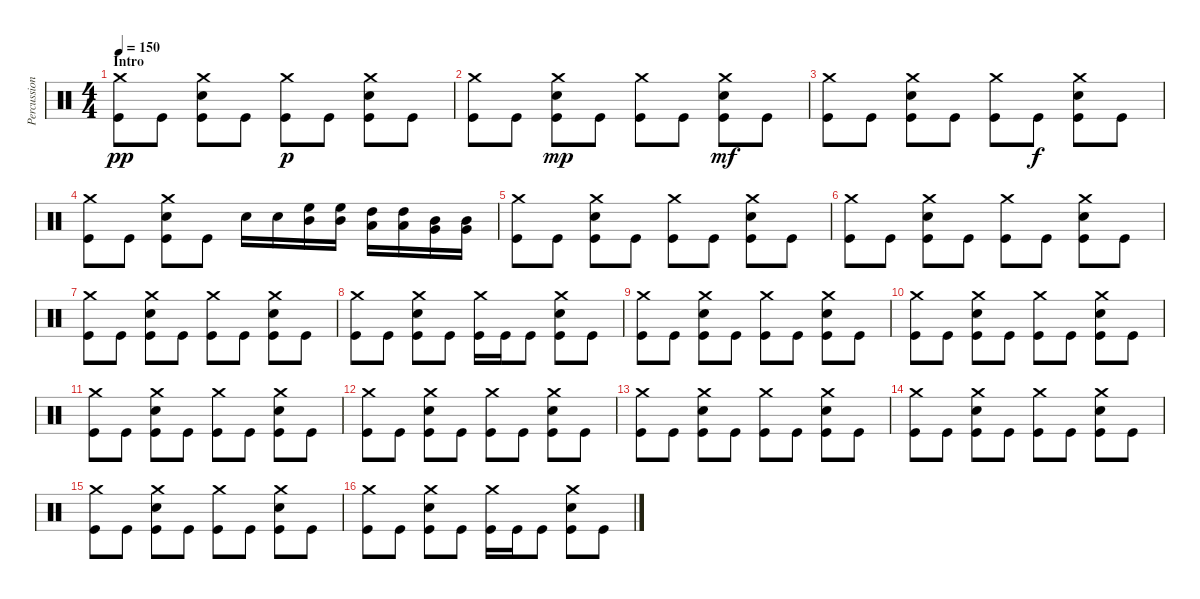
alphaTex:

\track ("Percussion" "Percussion") {instrument percussion}
\staff {score}
\articulation defaults
\ts (4 4)
\section ("" "Intro")
\tempo 150
\clef neutral
\ks c
("Crash medium (hit)" "Kick (hit)").8{dy pp} "Kick (hit)".8 ("Crash medium (hit)" "Electric Snare (hit)" "Kick (hit)").8 "Kick (hit)".8 ("Crash medium (hit)" "Kick (hit)").8{dy p} "Kick (hit)".8 ("Crash medium (hit)" "Electric Snare (hit)" "Kick (hit)").8 "Kick (hit)".8 |
("Crash medium (hit)" "Kick (hit)").8 "Kick (hit)".8 ("Crash medium (hit)" "Electric Snare (hit)" "Kick (hit)").8{dy mp} "Kick (hit)".8 ("Crash medium (hit)" "Kick (hit)").8 "Kick (hit)".8 ("Crash medium (hit)" "Electric Snare (hit)" "Kick (hit)").8{dy mf} "Kick (hit)".8 |
("Crash medium (hit)" "Kick (hit)").8 "Kick (hit)".8 ("Crash medium (hit)" "Electric Snare (hit)" "Kick (hit)").8 "Kick (hit)".8 ("Crash medium (hit)" "Kick (hit)").8 "Kick (hit)".8{dy f} ("Crash medium (hit)" "Electric Snare (hit)" "Kick (hit)").8 "Kick (hit)".8 |
("Crash medium (hit)" "Kick (hit)").8 "Kick (hit)".8 ("Crash medium (hit)" "Electric Snare (hit)" "Kick (hit)").8 "Kick (hit)".8 "Electric Snare (hit)".16 "Electric Snare (hit)".16 ("High Floor Tom (hit)" "Mid Tom (hit)").16 ("High Floor Tom (hit)" "Mid Tom (hit)").16 ("High Tom (hit)" "Low Tom (hit)").16 ("High Tom (hit)" "Low Tom (hit)").16 ("Mid Tom (hit)" "Very Low Tom (hit)").16 ("Mid Tom (hit)" "Very Low Tom (hit)").16 |
("Crash medium (hit)" "Kick (hit)").8 "Kick (hit)".8 ("Crash medium (hit)" "Electric Snare (hit)" "Kick (hit)").8 "Kick (hit)".8 ("Crash medium (hit)" "Kick (hit)").8 "Kick (hit)".8 ("Crash medium (hit)" "Electric Snare (hit)" "Kick (hit)").8 "Kick (hit)".8 |
("Crash medium (hit)" "Kick (hit)").8 "Kick (hit)".8 ("Crash medium (hit)" "Electric Snare (hit)" "Kick (hit)").8 "Kick (hit)".8 ("Crash medium (hit)" "Kick (hit)").8 "Kick (hit)".8 ("Crash medium (hit)" "Electric Snare (hit)" "Kick (hit)").8 "Kick (hit)".8 |
("Crash medium (hit)" "Kick (hit)").8 "Kick (hit)".8 ("Crash medium (hit)" "Electric Snare (hit)" "Kick (hit)").8 "Kick (hit)".8 ("Crash medium (hit)" "Kick (hit)").8 "Kick (hit)".8 ("Crash medium (hit)" "Electric Snare (hit)" "Kick (hit)").8 "Kick (hit)".8 |
("Crash medium (hit)" "Kick (hit)").8 "Kick (hit)".8 ("Crash medium (hit)" "Electric Snare (hit)" "Kick (hit)").8 "Kick (hit)".8 ("Crash medium (hit)" "Kick (hit)").16 "Kick (hit)".16 "Kick (hit)".8 ("Crash medium (hit)" "Electric Snare (hit)" "Kick (hit)").8 "Kick (hit)".8 |
("Crash medium (hit)" "Kick (hit)").8 "Kick (hit)".8 ("Crash medium (hit)" "Electric Snare (hit)" "Kick (hit)").8 "Kick (hit)".8 ("Crash medium (hit)" "Kick (hit)").8 "Kick (hit)".8 ("Crash medium (hit)" "Electric Snare (hit)" "Kick (hit)").8 "Kick (hit)".8 |
("Crash medium (hit)" "Kick (hit)").8 "Kick (hit)".8 ("Crash medium (hit)" "Electric Snare (hit)" "Kick (hit)").8 "Kick (hit)".8 ("Crash medium (hit)" "Kick (hit)").8 "Kick (hit)".8 ("Crash medium (hit)" "Electric Snare (hit)" "Kick (hit)").8 "Kick (hit)".8 |
("Crash medium (hit)" "Kick (hit)").8 "Kick (hit)".8 ("Crash medium (hit)" "Electric Snare (hit)" "Kick (hit)").8 "Kick (hit)".8 ("Crash medium (hit)" "Kick (hit)").8 "Kick (hit)".8 ("Crash medium (hit)" "Electric Snare (hit)" "Kick (hit)").8 "Kick (hit)".8 |
("Crash medium (hit)" "Kick (hit)").8 "Kick (hit)".8 ("Crash medium (hit)" "Electric Snare (hit)" "Kick (hit)").8 "Kick (hit)".8 ("Crash medium (hit)" "Kick (hit)").8 "Kick (hit)".8 ("Crash medium (hit)" "Electric Snare (hit)" "Kick (hit)").8 "Kick (hit)".8 |
("Crash medium (hit)" "Kick (hit)").8 "Kick (hit)".8 ("Crash medium (hit)" "Electric Snare (hit)" "Kick (hit)").8 "Kick (hit)".8 ("Crash medium (hit)" "Kick (hit)").8 "Kick (hit)".8 ("Crash medium (hit)" "Electric Snare (hit)" "Kick (hit)").8 "Kick (hit)".8 |
("Crash medium (hit)" "Kick (hit)").8 "Kick (hit)".8 ("Crash medium (hit)" "Electric Snare (hit)" "Kick (hit)").8 "Kick (hit)".8 ("Crash medium (hit)" "Kick (hit)").8 "Kick (hit)".8 ("Crash medium (hit)" "Electric Snare (hit)" "Kick (hit)").8 "Kick (hit)".8 |
("Crash medium (hit)" "Kick (hit)").8 "Kick (hit)".8 ("Crash medium (hit)" "Electric Snare (hit)" "Kick (hit)").8 "Kick (hit)".8 ("Crash medium (hit)" "Kick (hit)").8 "Kick (hit)".8 ("Crash medium (hit)" "Electric Snare (hit)" "Kick (hit)").8 "Kick (hit)".8 |
("Crash medium (hit)" "Kick (hit)").8 "Kick (hit)".8 ("Crash medium (hit)" "Electric Snare (hit)" "Kick (hit)").8 "Kick (hit)".8 ("Crash medium (hit)" "Kick (hit)").16 "Kick (hit)".16 "Kick (hit)".8 ("Crash medium (hit)" "Electric Snare (hit)" "Kick (hit)").8 "Kick (hit)".8
